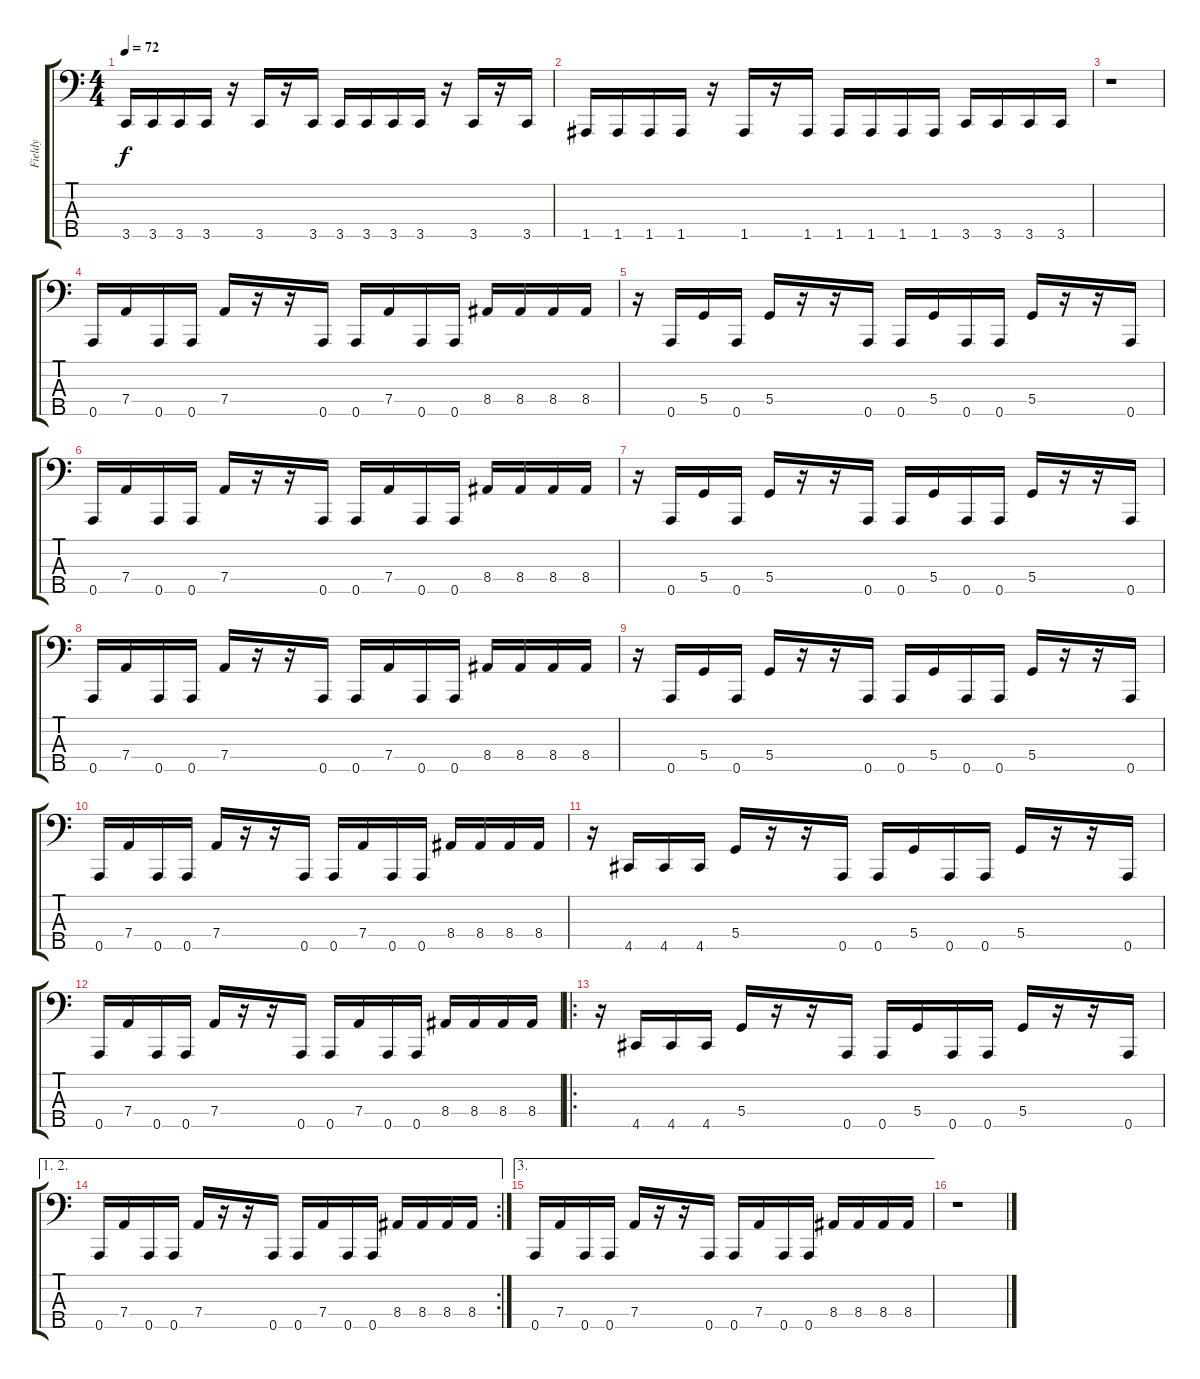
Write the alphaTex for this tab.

\track ("Fieldy" "Fieldy") {instrument slapbass1}
\staff {score tabs}
\tuning (F2 C2 G1 D1 A0) {hide}
\ts (4 4)
\tempo 72
\clef f4
\ks c
3.5.16{dy f} 3.5.16 3.5.16 3.5.16 r.16 3.5.16 r.16 3.5.16 3.5.16 3.5.16 3.5.16 3.5.16 r.16 3.5.16 r.16 3.5.16 |
1.5.16 1.5.16 1.5.16 1.5.16 r.16 1.5.16 r.16 1.5.16 1.5.16 1.5.16 1.5.16 1.5.16 3.5.16 3.5.16 3.5.16 3.5.16 |
r.1 |
0.5.16{instrument electricbassfinger} 7.4.16 0.5.16 0.5.16 7.4.16 r.16 r.16 0.5.16 0.5.16 7.4.16 0.5.16 0.5.16 8.4.16 8.4.16 8.4.16 8.4.16 |
r.16 0.5.16 5.4.16 0.5.16 5.4.16 r.16 r.16 0.5.16 0.5.16 5.4.16 0.5.16 0.5.16 5.4.16 r.16 r.16 0.5.16 |
0.5.16 7.4.16 0.5.16 0.5.16 7.4.16 r.16 r.16 0.5.16 0.5.16 7.4.16 0.5.16 0.5.16 8.4.16 8.4.16 8.4.16 8.4.16 |
r.16 0.5.16 5.4.16 0.5.16 5.4.16 r.16 r.16 0.5.16 0.5.16 5.4.16 0.5.16 0.5.16 5.4.16 r.16 r.16 0.5.16 |
0.5.16 7.4.16 0.5.16 0.5.16 7.4.16 r.16 r.16 0.5.16 0.5.16 7.4.16 0.5.16 0.5.16 8.4.16 8.4.16 8.4.16 8.4.16 |
r.16 0.5.16 5.4.16 0.5.16 5.4.16 r.16 r.16 0.5.16 0.5.16 5.4.16 0.5.16 0.5.16 5.4.16 r.16 r.16 0.5.16 |
0.5.16 7.4.16 0.5.16 0.5.16 7.4.16 r.16 r.16 0.5.16 0.5.16 7.4.16 0.5.16 0.5.16 8.4.16 8.4.16 8.4.16 8.4.16 |
r.16{instrument slapbass1} 4.5.16 4.5.16 4.5.16 5.4.16 r.16 r.16 0.5.16 0.5.16 5.4.16 0.5.16 0.5.16 5.4.16 r.16 r.16 0.5.16 |
0.5.16 7.4.16 0.5.16 0.5.16 7.4.16 r.16 r.16 0.5.16 0.5.16 7.4.16 0.5.16 0.5.16 8.4.16 8.4.16 8.4.16 8.4.16 |
\ro
r.16 4.5.16 4.5.16 4.5.16 5.4.16 r.16 r.16 0.5.16 0.5.16 5.4.16 0.5.16 0.5.16 5.4.16 r.16 r.16 0.5.16 |
\ae (1 2)
\rc 2
0.5.16 7.4.16 0.5.16 0.5.16 7.4.16 r.16 r.16 0.5.16 0.5.16 7.4.16 0.5.16 0.5.16 8.4.16 8.4.16 8.4.16 8.4.16 |
\ae 3
0.5.16 7.4.16 0.5.16 0.5.16 7.4.16 r.16 r.16 0.5.16 0.5.16 7.4.16 0.5.16 0.5.16 8.4.16 8.4.16 8.4.16 8.4.16 |
r.1
